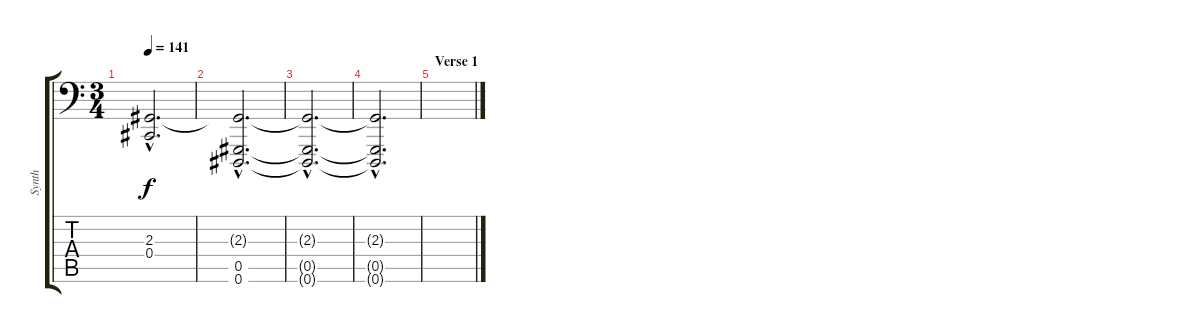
\track ("Synth" "Synth") {instrument synthstrings1}
\staff {score tabs}
\tuning (Eb3 Bb2 Gb2 Db2 Ab1 Eb1) {hide}
\ts (3 4)
\tempo 141
\clef f4
\ks c
(2.3{hac t} 0.4{hac t}).2{d dy f} |
(2.3{hac t} 0.5{hac} 0.6{hac}).2{d} |
(2.3{hac t} 0.5{hac t} 0.6{hac t}).2{d} |
(2.3{hac t} 0.5{hac t} 0.6{hac t}).2{d} |
\section ("" "Verse 1")
